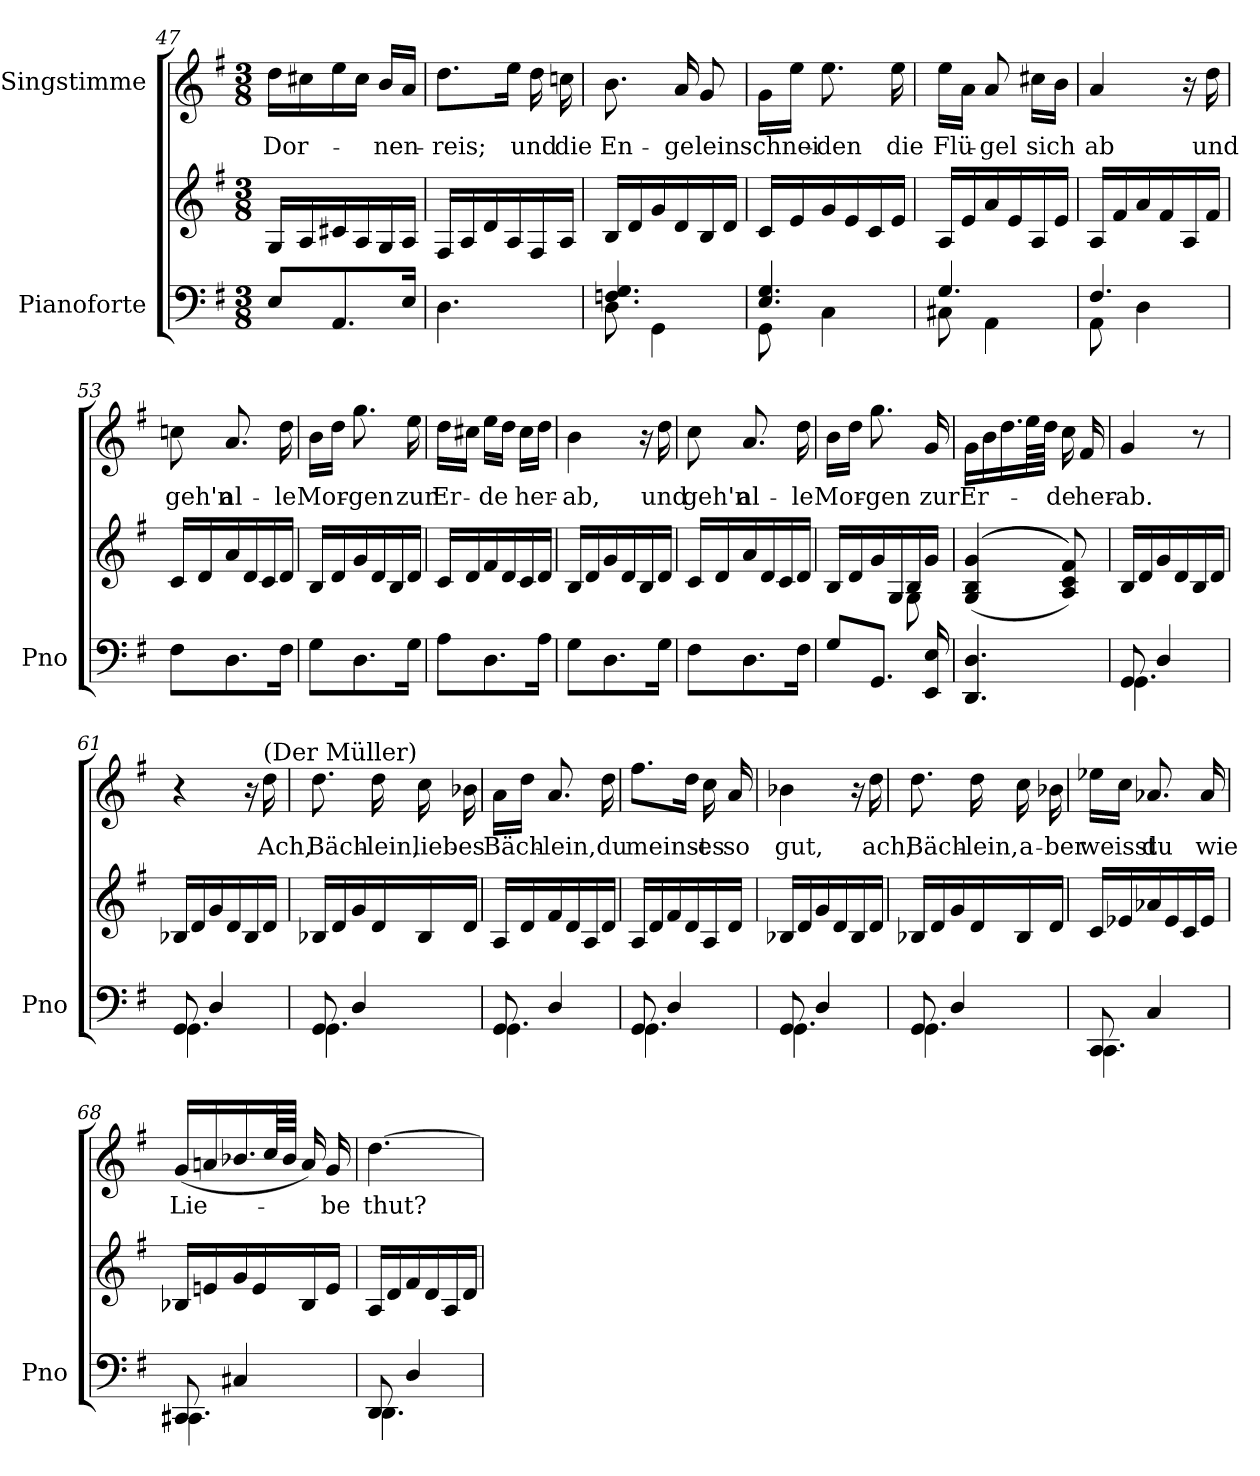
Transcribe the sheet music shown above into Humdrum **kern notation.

**kern	**kern	**kern	**text
*part2	*part2	*part1	*part1
*staff3	*staff2	*staff1	*staff1
*I"Pianoforte	*	*I"Singstimme	*
*I'Pno	*	*	*
!!LO:LB:g=z
*clefF4	*clefG2	*clefG2	*
*k[f#]	*k[f#]	*k[f#]	*
*M3/8	*M3/8	*M3/8	*
=47	=47	=47	=47
8E/L	16G/LL	16dd\LL	Dor-
.	16A/	16cc#X\	.
8.AA/	16c#X/	16ee\	.
.	16A/	16cc#\JJ	.
.	16G/	16b/LL	nen-
16E/Jk	16A/JJ	16a/JJ	.
=48	=48	=48	=48
4.D\	16F#/LL	8.dd\L	reis;
.	16A/	.	.
.	16d/	.	.
.	16A/	16ee\Jk	.
.	16F#/	16dd\	und
.	16A/JJ	16ccn\	die
=49	=49	=49	=49
*^	*	*	*
4.Fn/ 4.G/	8D\	16B/LL	8.b\	En-
.	.	16d/	.	.
.	4GG\	16g/	.	.
.	.	16d/	16a/	-ge
.	.	16B/	8g/	lein
.	.	16d/JJ	.	.
=50	=50	=50	=50	=50
4.E/ 4.G/	8GG\	16c/LL	16g\LL	schnei-
.	.	16e/	16ee\JJ	.
.	4C\	16g/	8.ee\	den
.	.	16e/	.	.
.	.	16c/	.	.
.	.	16e/JJ	16ee\	die
=51	=51	=51	=51	=51
4.G/	8C#X\	16A/LL	16ee\LL	Flü-
.	.	16e/	16a\JJ	.
.	4AA\	16a/	8a/	gel
.	.	16e/	.	.
.	.	16A/	16cc#X\LL	sich
.	.	16e/JJ	16b\JJ	.
=52	=52	=52	=52	=52
4.F#/	8AA\	16A/LL	4a/	ab
.	.	16f#/	.	.
.	4D\	16a/	.	.
.	.	16f#/	.	.
.	.	16A/	16r	.
.	.	16f#/JJ	16dd\	und
*v	*v	*	*	*
!!LO:LB:g=z
=53	=53	=53	=53
8F#\L	16c/LL	8ccn\	geh'n
.	16d/	.	.
8.D\	16a/	8.a/	al-
.	16d/	.	.
.	16c/	.	.
16F#\Jk	16d/JJ	16dd\	-le
=54	=54	=54	=54
8G\L	16B/LL	16b\LL	Mor-
.	16d/	16dd\JJ	.
8.D\	16g/	8.gg\	-gen
.	16d/	.	.
.	16B/	.	.
16G\Jk	16d/JJ	16ee\	zur
=55	=55	=55	=55
8A\L	16c/LL	16dd\LL	Er-
.	16d/	16cc#X\JJ	.
8.D\	16f#/	16ee\LL	de
.	16d/	16dd\JJ	.
.	16c/	16cc#\LL	her-
16A\Jk	16d/JJ	16dd\JJ	.
=56	=56	=56	=56
8G\L	16B/LL	4b\	ab,
.	16d/	.	.
8.D\	16g/	.	.
.	16d/	.	.
.	16B/	16r	.
16G\Jk	16d/JJ	16dd\	und
=57	=57	=57	=57
8F#\L	16c/LL	8cc\	geh'n
.	16d/	.	.
8.D\	16a/	8.a/	al-
.	16d/	.	.
.	16c/	.	.
16F#\Jk	16d/JJ	16dd\	-le
=58	=58	=58	=58
*	*^	*	*
8G/L	16B/LL	4rAyy	16b\LL	Mor-
.	16d/	.	16dd\JJ	.
8.GG/J	16g/	.	8.gg\	gen
.	16G/	.	.	.
.	16B/	8G\	.	.
16EE/ 16E/	16g/JJ	.	16g/	zur
*	*v	*v	*	*
!!LO:PB:g=z
=59	=59	=59	=59
4.DD/ 4.D/	(>((4G/ 4B/ 4g/	16g\LL	Er-
.	.	16b\	.
.	.	16.dd\	.
.	.	64ee\LL	.
.	.	64dd\JJJJ	.
.	8A/ 8c/ 8f#/)))	16cc\	de
.	.	16f#/	her-
=60	=60	=60	=60
!LO:N:head=solid	!	!	!
*^	*	*	*
8GG/	4.GG\	16B/LL	4g/	-ab.
.	.	16d/	.	.
4D/	.	16g/	.	.
.	.	16d/	.	.
.	.	16B/	8r	.
.	.	16d/JJ	.	.
=61	=61	=61	=61	=61
!LO:N:head=solid	!	!	!	!
8GG/	4.GG\	16B-X/LL	4r	.
.	.	16d/	.	.
4D/	.	16g/	.	.
.	.	16d/	.	.
.	.	16B-/	16r	.
!	!	!	!LO:TX:a:t=(Der Müller)	!
.	.	16d/JJ	16dd\	Ach,
=62	=62	=62	=62	=62
!LO:N:head=solid	!	!	!	!
8GG/	4.GG\	16B-X/LL	8.dd\	Bäch-
.	.	16d/	.	.
4D/	.	16g/	.	.
.	.	16d/	16dd\	-lein,
.	.	16B-/	16cc\	lieb-
.	.	16d/JJ	16b-X\	-es
=63	=63	=63	=63	=63
!LO:N:head=solid	!	!	!	!
8GG/	4.GG\	16A/LL	16a\LL	Bäch-
.	.	16d/	16dd\JJ	.
4D/	.	16f#/	8.a/	lein,
.	.	16d/	.	.
.	.	16A/	.	.
.	.	16d/JJ	16dd\	du
=64	=64	=64	=64	=64
!LO:N:head=solid	!	!	!	!
8GG/	4.GG\	16A/LL	8.ff#\L	meinst-
.	.	16d/	.	.
4D/	.	16f#/	.	.
.	.	16d/	16dd\Jk	.
.	.	16A/	16cc\	es
.	.	16d/JJ	16a/	so
!!LO:LB:g=z
=65	=65	=65	=65	=65
!LO:N:head=solid	!	!	!	!
8GG/	4.GG\	16B-X/LL	4b-X\	gut,
.	.	16d/	.	.
4D/	.	16g/	.	.
.	.	16d/	.	.
.	.	16B-/	16r	.
.	.	16d/JJ	16dd\	ach,
=66	=66	=66	=66	=66
!LO:N:head=solid	!	!	!	!
8GG/	4.GG\	16B-X/LL	8.dd\	Bäch-
.	.	16d/	.	.
4D/	.	16g/	.	.
.	.	16d/	16dd\	-lein,
.	.	16B-/	16cc\	a-
.	.	16d/JJ	16b-X\	-ber
=67	=67	=67	=67	=67
!LO:N:head=solid	!	!	!	!
8CC/	4.CC\	16c/LL	16ee-X\LL	weisst
.	.	16e-X/	16cc\JJ	.
4C/	.	16a-X/	8.a-X/	du
.	.	16e-/	.	.
.	.	16c/	.	.
.	.	16e-/JJ	16a-/	wie
=68	=68	=68	=68	=68
!LO:N:head=solid	!	!	!	!
8CC#X/	4.CC#\	16B-X/LL	(16g/LL	Lie-
.	.	16en/	16an/	.
4C#X/	.	16g/	16.b-X/	.
.	.	16e/	.	.
.	.	.	64cc/LL	.
.	.	.	64b-/JJJJ	.
.	.	16B-/	16a/)	.
.	.	16e/JJ	16g/	be
=69	=69	=69	=69	=69
!LO:N:head=solid	!	!	!	!
8DD/	4.DD\	16A/LL	[4.dd\	-thut?
.	.	16d/	.	.
4D/	.	16f#/	.	.
.	.	16d/	.	.
.	.	16A/	.	.
.	.	16d/JJ	.	.
*v	*v	*	*	*
=	=	=	=
*-	*-	*-	*-
